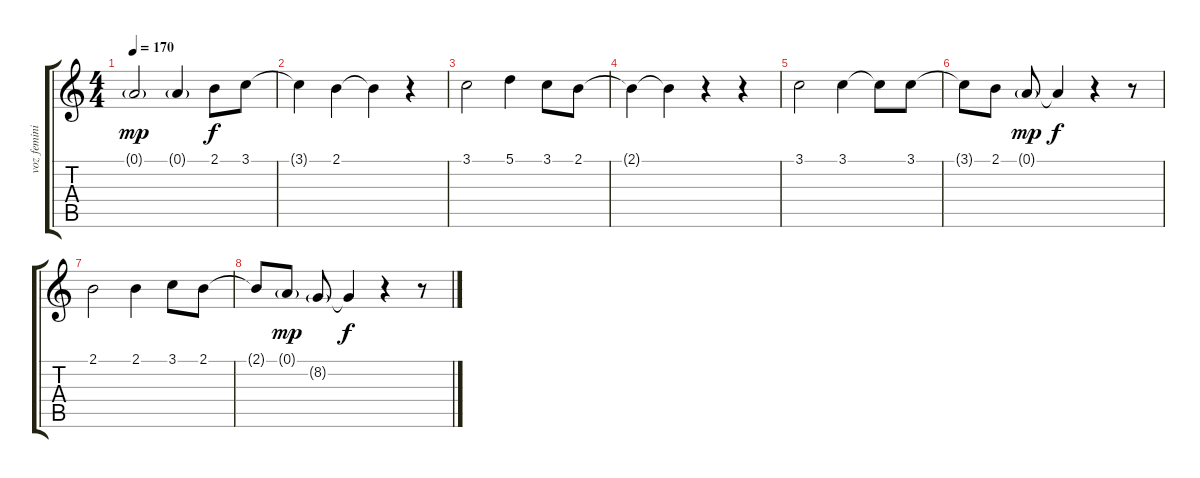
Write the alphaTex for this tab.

\track ("voz feminina" "voz femini") {instrument clarinet}
\staff {score tabs}
\tuning (A4 B3 G3 D3 A2 E2) {hide}
\ts (4 4)
\tempo 170
\clef g2
\ks c
0.1{g}.2{dy mp} 0.1{g}.4 2.1.8{dy f} 3.1.8 |
3.1{t}.4 2.1.4 2.1{t}.4 r.4 |
3.1.2 5.1.4 3.1.8 2.1.8 |
2.1{t}.4 2.1{t}.4 r.4 r.4 |
3.1.2 3.1.4 3.1{t}.8 3.1.8 |
3.1{t}.8 2.1.8 0.1{g}.8{dy mp} 0.1{t}.4{dy f} r.4 r.8 |
2.1.2 2.1.4 3.1.8 2.1.8 |
2.1{t}.8 0.1{g}.8{dy mp} 8.2{g}.8 8.2{t}.4{dy f} r.4 r.8
